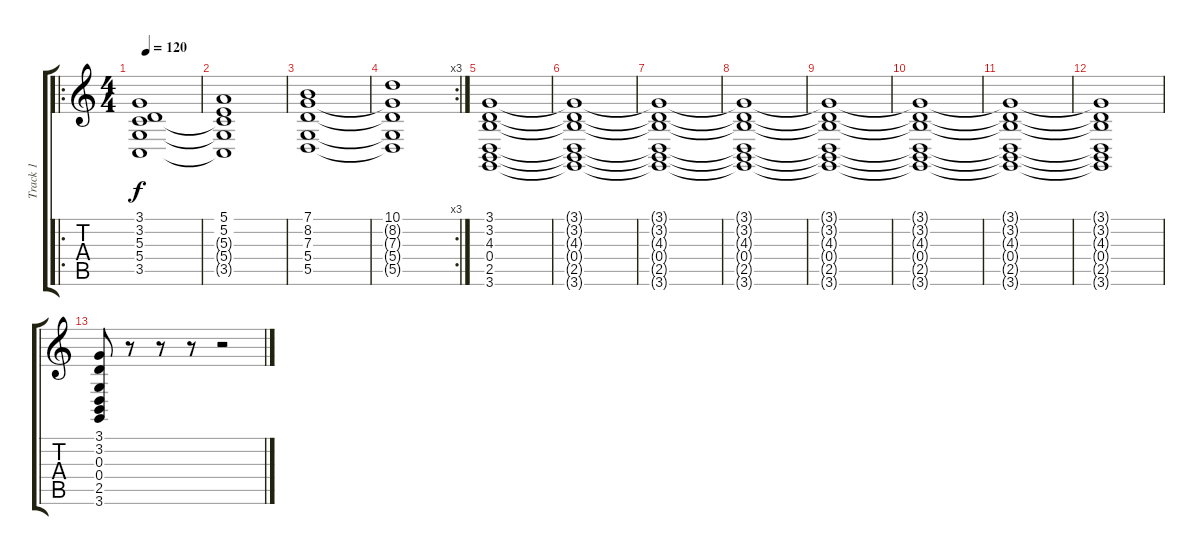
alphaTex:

\track ("Track 1" "Track 1") {instrument stringensemble2}
\staff {score tabs}
\tuning (E4 B3 G3 D3 A2 E2) {hide}
\ro
\ts (4 4)
\tempo 120
\clef g2
\ks c
(3.1 3.2 5.3 5.4 3.5).1{dy f} |
(5.1 5.2 5.3{t} 5.4{t} 3.5{t}).1 |
(7.1 8.2 7.3 5.4 5.5).1 |
\rc 3
(10.1 8.2{t} 7.3{t} 5.4{t} 5.5{t}).1 |
(3.1 3.2 4.3 0.4 2.5 3.6).1 |
(3.1{t} 3.2{t} 4.3{t} 0.4{t} 2.5{t} 3.6{t}).1 |
(3.1{t} 3.2{t} 4.3{t} 0.4{t} 2.5{t} 3.6{t}).1 |
(3.1{t} 3.2{t} 4.3{t} 0.4{t} 2.5{t} 3.6{t}).1 |
(3.1{t} 3.2{t} 4.3{t} 0.4{t} 2.5{t} 3.6{t}).1 |
(3.1{t} 3.2{t} 4.3{t} 0.4{t} 2.5{t} 3.6{t}).1 |
(3.1{t} 3.2{t} 4.3{t} 0.4{t} 2.5{t} 3.6{t}).1 |
(3.1{t} 3.2{t} 4.3{t} 0.4{t} 2.5{t} 3.6{t}).1 |
(3.1 3.2 0.3 0.4 2.5 3.6).8 r.8 r.8 r.8 r.2
